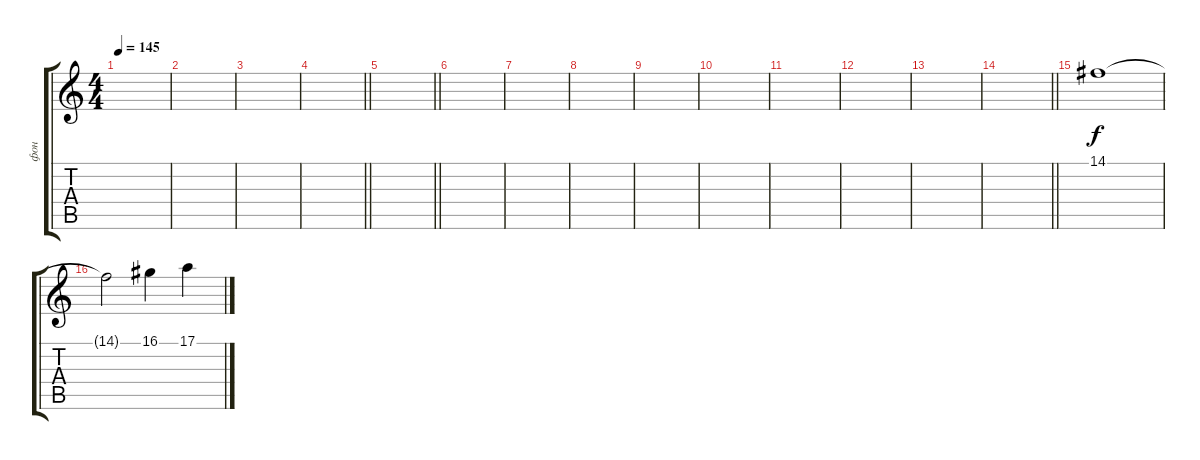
\track ("фон" "фон") {instrument flute}
\staff {score tabs}
\tuning (E4 B3 G3 D3 A2 E2) {hide}
\ts (4 4)
\tempo 145
\clef g2
\ks c
|
|
|
\barLineRight lightlight
|
\barLineRight lightlight
|
|
|
|
|
|
|
|
|
\barLineRight lightlight
|
14.1.1 |
14.1{t}.2 16.1.4 17.1.4
